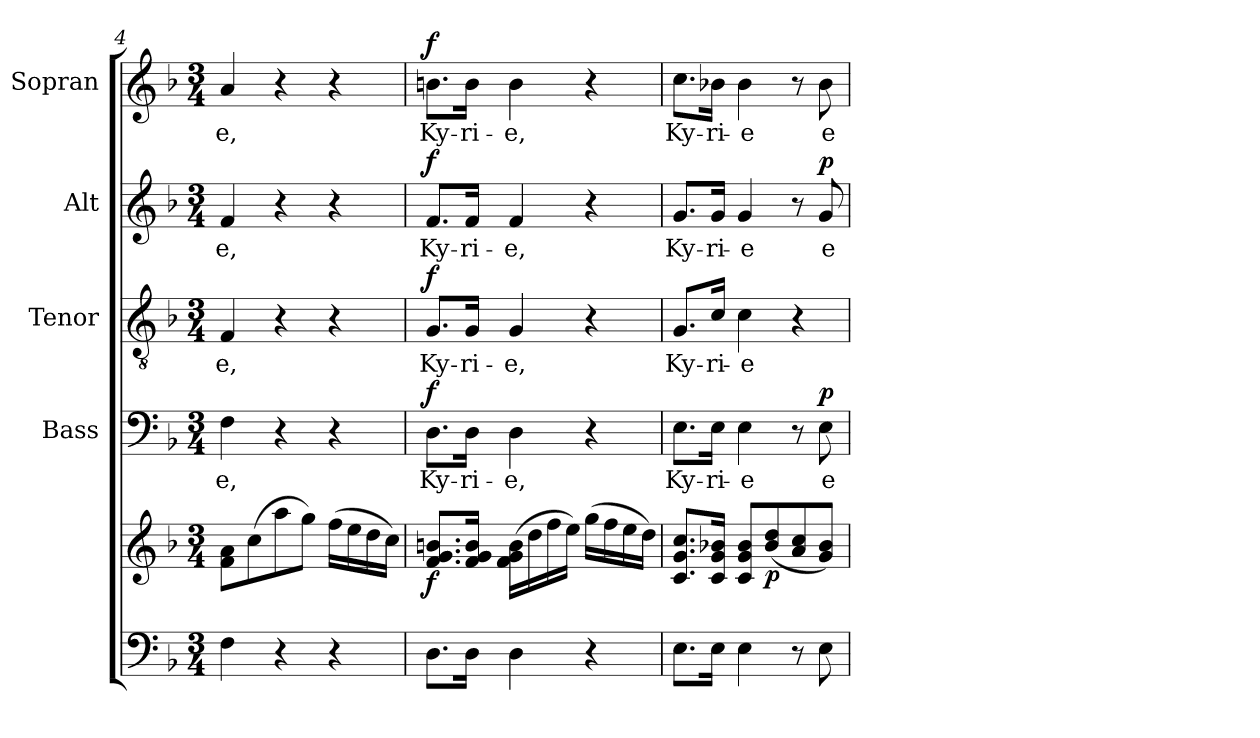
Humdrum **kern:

**kern	**kern	**dynam	**kern	**text	**dynam	**kern	**text	**dynam	**kern	**text	**dynam	**kern	**text	**dynam
*part5	*part5	*part5	*part4	*part4	*part4	*part3	*part3	*part3	*part2	*part2	*part2	*part1	*part1	*part1
*staff6	*staff5	*staff5/6	*staff4	*staff4	*staff4	*staff3	*staff3	*staff3	*staff2	*staff2	*staff2	*staff1	*staff1	*staff1
*	*	*	*I"Bass	*	*	*I"Tenor	*	*	*I"Alt	*	*	*I"Sopran	*	*
*	*	*	*I'B.	*	*	*I'T.	*	*	*I'A.	*	*	*I'S.	*	*
*clefF4	*clefG2	*	*clefF4	*	*	*clefGv2	*	*	*clefG2	*	*	*clefG2	*	*
*k[b-]	*k[b-]	*	*k[b-]	*	*	*k[b-]	*	*	*k[b-]	*	*	*k[b-]	*	*
*F:	*F:	*	*F:	*	*	*F:	*	*	*F:	*	*	*F:	*	*
*M3/4	*M3/4	*	*M3/4	*	*	*M3/4	*	*	*M3/4	*	*	*M3/4	*	*
=4	=4	=4	=4	=4	=4	=4	=4	=4	=4	=4	=4	=4	=4	=4
!	!	!	!	!LO:LY:b	!	!	!LO:LY:b	!	!	!LO:LY:b	!	!	!LO:LY:b	!
4F\	8f\ 8a\L	.	4F\	-e,	.	4F/	-e,	.	4f/	-e,	.	4a/	-e,	.
.	(>8cc\	.	.	.	.	.	.	.	.	.	.	.	.	.
4r	8aa\	.	4r	.	.	4r	.	.	4r	.	.	4r	.	.
.	8gg\J)	.	.	.	.	.	.	.	.	.	.	.	.	.
4r	(>16ff\LL	.	4r	.	.	4r	.	.	4r	.	.	4r	.	.
.	16ee\	.	.	.	.	.	.	.	.	.	.	.	.	.
.	16dd\	.	.	.	.	.	.	.	.	.	.	.	.	.
.	16cc\JJ)	.	.	.	.	.	.	.	.	.	.	.	.	.
=5	=5	=5	=5	=5	=5	=5	=5	=5	=5	=5	=5	=5	=5	=5
!	!	!LO:DY:b	!	!LO:LY:b	!LO:DY:a	!	!LO:LY:b	!LO:DY:a	!	!LO:LY:b	!LO:DY:a	!	!LO:LY:b	!LO:DY:a
8.D\L	8.f/ 8.g/ 8.bn/L	f	8.D\L	Ky-	f	8.G/L	Ky-	f	8.f/L	Ky-	f	8.bn\L	Ky-	f
!	!	!	!	!LO:LY:b	!	!	!LO:LY:b	!	!	!LO:LY:b	!	!	!LO:LY:b	!
16D\Jk	16f/ 16g/ 16b/Jk	.	16D\Jk	-ri-	.	16G/Jk	-ri-	.	16f/Jk	-ri-	.	16b\Jk	-ri-	.
!	!	!	!	!LO:LY:b	!	!	!LO:LY:b	!	!	!LO:LY:b	!	!	!LO:LY:b	!
4D\	(>16f\ 16g\ 16b\LL	.	4D\	-e,	.	4G/	-e,	.	4f/	-e,	.	4b\	-e,	.
.	16dd\	.	.	.	.	.	.	.	.	.	.	.	.	.
.	16ff\	.	.	.	.	.	.	.	.	.	.	.	.	.
.	16ee\JJ)	.	.	.	.	.	.	.	.	.	.	.	.	.
4r	(>16gg\LL	.	4r	.	.	4r	.	.	4r	.	.	4r	.	.
.	16ff\	.	.	.	.	.	.	.	.	.	.	.	.	.
.	16ee\	.	.	.	.	.	.	.	.	.	.	.	.	.
.	16dd\JJ)	.	.	.	.	.	.	.	.	.	.	.	.	.
!!LO:LB:g=z
=6	=6	=6	=6	=6	=6	=6	=6	=6	=6	=6	=6	=6	=6	=6
!	!	!	!	!LO:LY:b	!	!	!LO:LY:b	!	!	!LO:LY:b	!	!	!LO:LY:b	!
8.E\L	8.c/ 8.g/ 8.cc/L	.	8.E\L	Ky-	.	8.G/L	Ky-	.	8.g/L	Ky-	.	8.cc\L	Ky-	.
!	!	!	!	!LO:LY:b	!	!	!LO:LY:b	!	!	!LO:LY:b	!	!	!LO:LY:b	!
16E\Jk	16c/ 16g/ 16b-X/Jk	.	16E\Jk	-ri-	.	16c/Jk	-ri-	.	16g/Jk	-ri-	.	16b-X\Jk	-ri-	.
!	!	!	!	!LO:LY:b	!	!	!LO:LY:b	!	!	!LO:LY:b	!	!	!LO:LY:b	!
4E\	8c/ 8g/ 8b-/L	.	4E\	-e	.	4c\	-e	.	4g/	-e	.	4b-\	-e	.
!	!	!LO:DY:b	!	!	!	!	!	!	!	!	!	!	!	!
.	(<8b-/ 8dd/	p	.	.	.	.	.	.	.	.	.	.	.	.
8r	8a/ 8cc/	.	8r	.	.	4r	.	.	8r	.	.	8r	.	.
!	!	!	!	!LO:LY:b	!LO:DY:a	!	!	!	!	!LO:LY:b	!LO:DY:a	!	!LO:LY:b	!
8E\	8g/ 8b-/J)	.	8E\	e-	p	.	.	.	8g/	e-	p	8b-\	e-	.
=	=	=	=	=	=	=	=	=	=	=	=	=	=	=
*-	*-	*-	*-	*-	*-	*-	*-	*-	*-	*-	*-	*-	*-	*-
